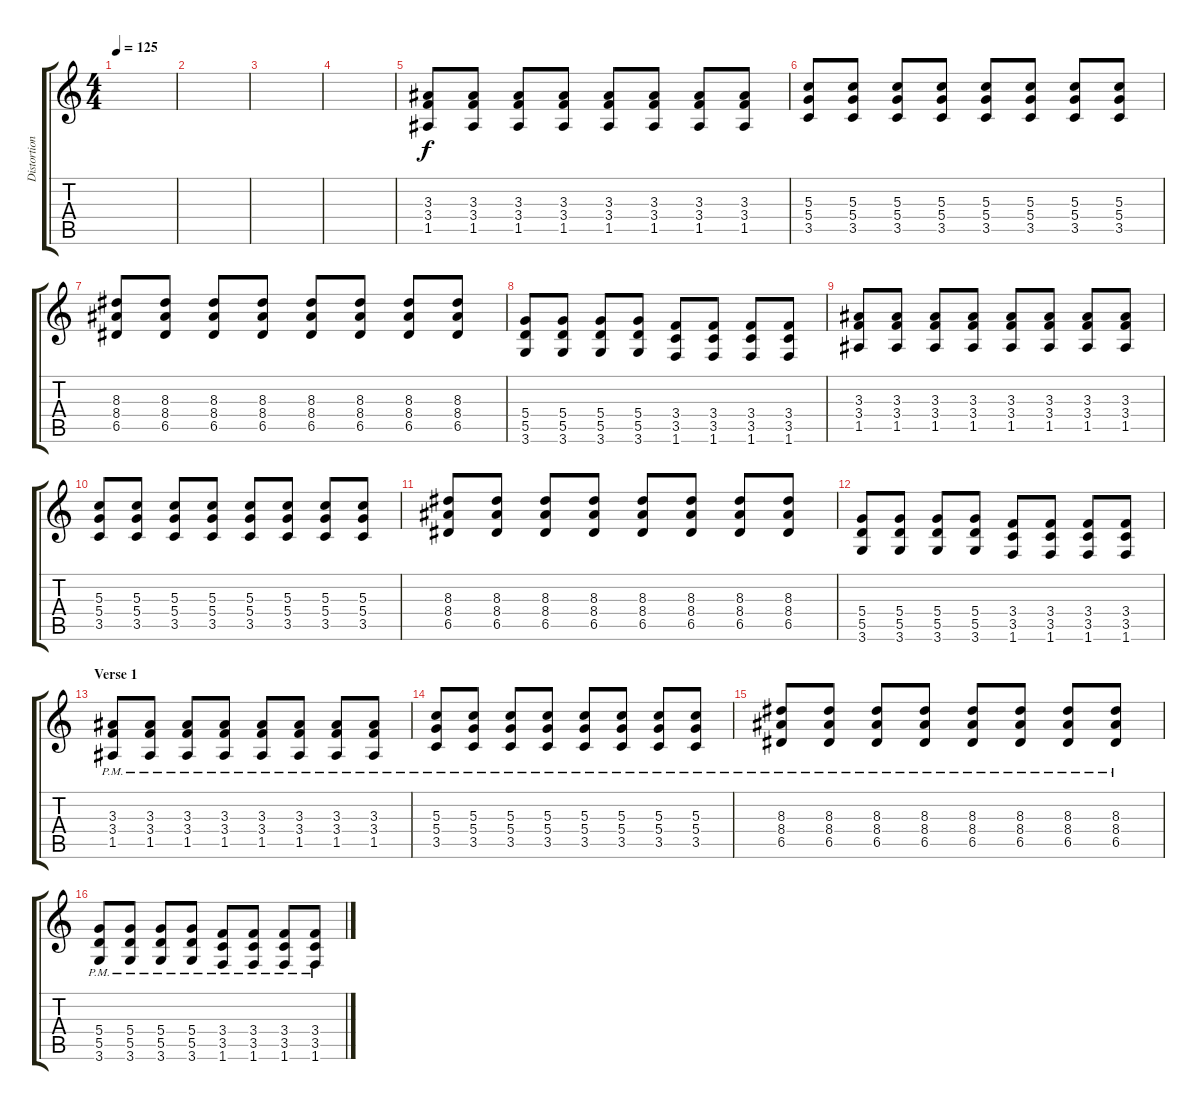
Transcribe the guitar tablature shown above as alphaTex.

\track ("Distortion" "Distortion") {instrument distortionguitar}
\staff {score tabs}
\tuning (E4 B3 G3 D3 A2 E2) {hide}
\ts (4 4)
\tempo 125
\clef g2
\ks c
|
|
|
|
(3.3 3.4 1.5).8 (3.3 3.4 1.5).8 (3.3 3.4 1.5).8 (3.3 3.4 1.5).8 (3.3 3.4 1.5).8 (3.3 3.4 1.5).8 (3.3 3.4 1.5).8 (3.3 3.4 1.5).8 |
(5.3 5.4 3.5).8 (5.3 5.4 3.5).8 (5.3 5.4 3.5).8 (5.3 5.4 3.5).8 (5.3 5.4 3.5).8 (5.3 5.4 3.5).8 (5.3 5.4 3.5).8 (5.3 5.4 3.5).8 |
(8.3 8.4 6.5).8 (8.3 8.4 6.5).8 (8.3 8.4 6.5).8 (8.3 8.4 6.5).8 (8.3 8.4 6.5).8 (8.3 8.4 6.5).8 (8.3 8.4 6.5).8 (8.3 8.4 6.5).8 |
(5.4 5.5 3.6).8 (5.4 5.5 3.6).8 (5.4 5.5 3.6).8 (5.4 5.5 3.6).8 (3.4 3.5 1.6).8 (3.4 3.5 1.6).8 (3.4 3.5 1.6).8 (3.4 3.5 1.6).8 |
(3.3 3.4 1.5).8 (3.3 3.4 1.5).8 (3.3 3.4 1.5).8 (3.3 3.4 1.5).8 (3.3 3.4 1.5).8 (3.3 3.4 1.5).8 (3.3 3.4 1.5).8 (3.3 3.4 1.5).8 |
(5.3 5.4 3.5).8 (5.3 5.4 3.5).8 (5.3 5.4 3.5).8 (5.3 5.4 3.5).8 (5.3 5.4 3.5).8 (5.3 5.4 3.5).8 (5.3 5.4 3.5).8 (5.3 5.4 3.5).8 |
(8.3 8.4 6.5).8 (8.3 8.4 6.5).8 (8.3 8.4 6.5).8 (8.3 8.4 6.5).8 (8.3 8.4 6.5).8 (8.3 8.4 6.5).8 (8.3 8.4 6.5).8 (8.3 8.4 6.5).8 |
(5.4 5.5 3.6).8 (5.4 5.5 3.6).8 (5.4 5.5 3.6).8 (5.4 5.5 3.6).8 (3.4 3.5 1.6).8 (3.4 3.5 1.6).8 (3.4 3.5 1.6).8 (3.4 3.5 1.6).8 |
\section ("" "Verse 1")
(3.3{pm} 3.4{pm} 1.5{pm}).8 (3.3{pm} 3.4{pm} 1.5{pm}).8 (3.3{pm} 3.4{pm} 1.5{pm}).8 (3.3{pm} 3.4{pm} 1.5{pm}).8 (3.3{pm} 3.4{pm} 1.5{pm}).8 (3.3{pm} 3.4{pm} 1.5{pm}).8 (3.3{pm} 3.4{pm} 1.5{pm}).8 (3.3{pm} 3.4{pm} 1.5{pm}).8 |
(5.3{pm} 5.4{pm} 3.5{pm}).8 (5.3{pm} 5.4{pm} 3.5{pm}).8 (5.3{pm} 5.4{pm} 3.5{pm}).8 (5.3{pm} 5.4{pm} 3.5{pm}).8 (5.3{pm} 5.4{pm} 3.5{pm}).8 (5.3{pm} 5.4{pm} 3.5{pm}).8 (5.3{pm} 5.4{pm} 3.5{pm}).8 (5.3{pm} 5.4{pm} 3.5{pm}).8 |
(8.3{pm} 8.4{pm} 6.5{pm}).8 (8.3{pm} 8.4{pm} 6.5{pm}).8 (8.3{pm} 8.4{pm} 6.5{pm}).8 (8.3{pm} 8.4{pm} 6.5{pm}).8 (8.3{pm} 8.4{pm} 6.5{pm}).8 (8.3{pm} 8.4{pm} 6.5{pm}).8 (8.3{pm} 8.4{pm} 6.5{pm}).8 (8.3{pm} 8.4{pm} 6.5{pm}).8 |
(5.4{pm} 5.5{pm} 3.6{pm}).8 (5.4{pm} 5.5{pm} 3.6{pm}).8 (5.4{pm} 5.5{pm} 3.6{pm}).8 (5.4{pm} 5.5{pm} 3.6{pm}).8 (3.4{pm} 3.5{pm} 1.6{pm}).8 (3.4{pm} 3.5{pm} 1.6{pm}).8 (3.4{pm} 3.5{pm} 1.6{pm}).8 (3.4{pm} 3.5{pm} 1.6{pm}).8
